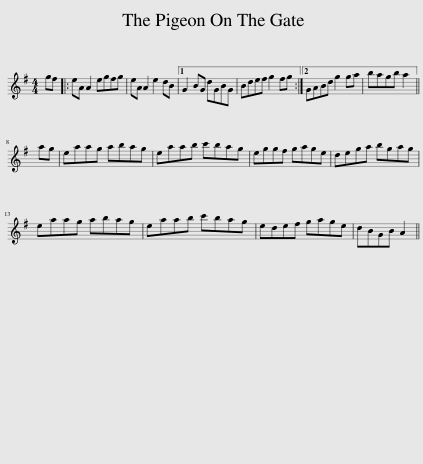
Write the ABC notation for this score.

X:1
L:1/8
M:4/4
I:linebreak $
K:G
V:1 treble
V:1
 gf |: eA A2 egfg | eA A2 e2 dB |1 G2 BG dGBG | Bdef g2 fg :|2 %5
 GABd g2 ga | bagb a2 ||$ ag | eaag abag | eaab c'bag | %10
 eggf gage | dega bgag |$ eaag abag | eaab c'bag | edef gage | %15
 dBGB A2 || %16
